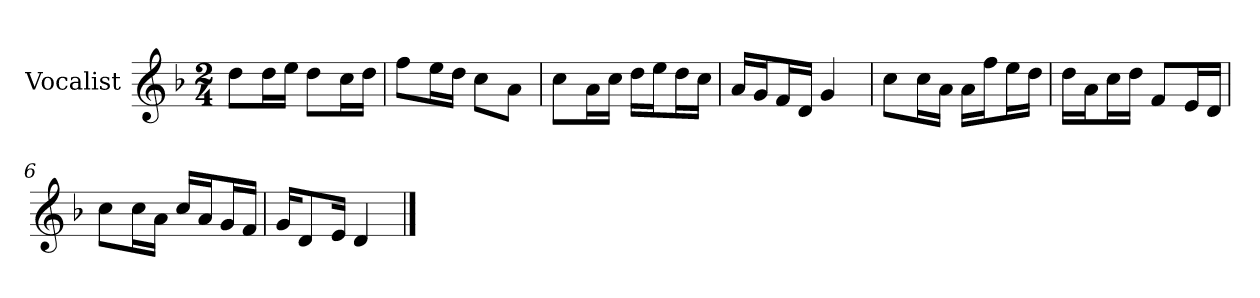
**kern
*part1
*staff1
*I"Vocalist
*k[b-]
*F:
*M2/4
=
8ddL
16ddL
16eeJJ
8ddL
16ccL
16ddJJ
=1
8ffL
16eeL
16ddJJ
8ccL
8aJ
=2
8ccL
16aL
16ccJJ
16ddLL
16eeJ
16ddL
16ccJJ
=3
16aLL
16gJ
16fL
16dJJ
4g
=4
8ccL
16ccL
16aJJ
16aLL
16ffJ
16eeL
16ddJJ
=5
16ddLL
16aJ
16ccL
16ddJJ
8fL
16eL
16dJJ
=6
8ccL
16ccL
16aJJ
16ccLL
16aJ
16gL
16fJJ
=7
16gKL
8d
16eJk
4d
==
*-
